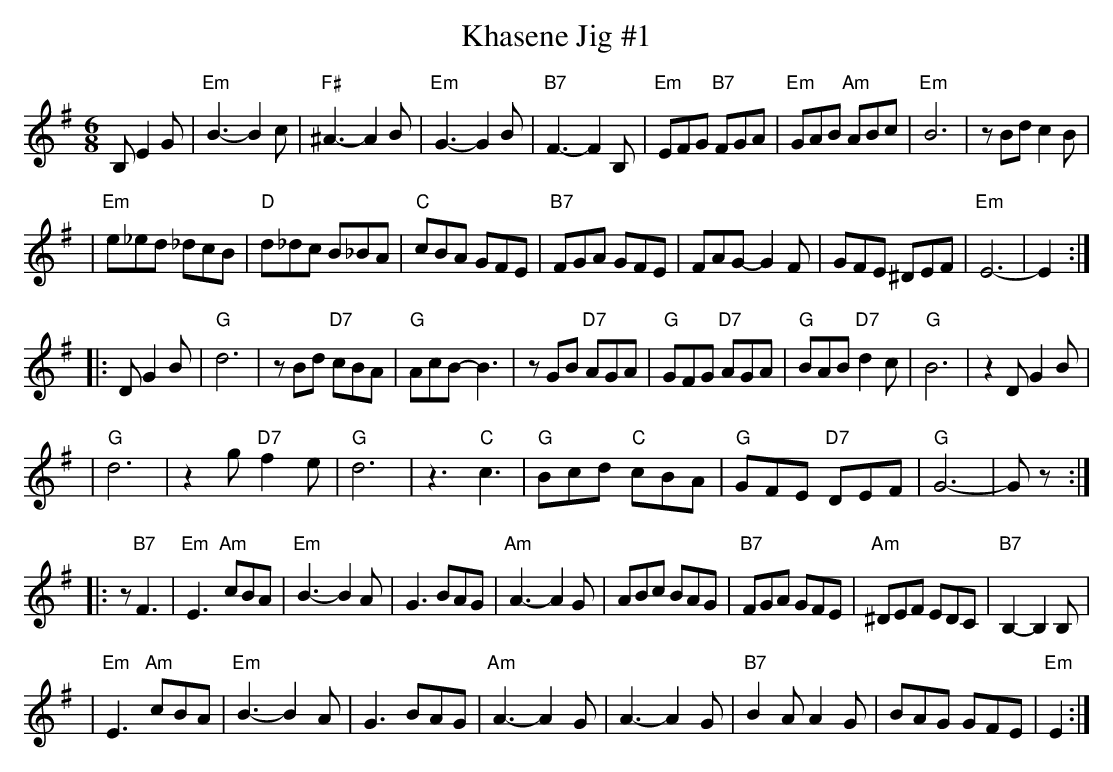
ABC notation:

X:1
T: Khasene Jig #1
M: 6/8
L: 1/8
K: Em
B, E2G \
| "Em"B3- B2c | "F#"^A3- A2B | "Em"G3- G2B | "B7"F3- F2B, \
| "Em"EFG "B7"FGA | "Em"GAB "Am"ABc | "Em"B6 | zBd c2B |
| "Em"e_ed _dcB | "D"d_dc B_BA | "C"cBA GFE | "B7"FGA GFE \
| FAG- G2F | GFE ^DEF | "Em"E6- | E2 :|
|: D G2B \
| "G"d6 | zBd "D7"cBA | "G"AcB- B3 | zGB "D7"AGA \
| "G"GFG "D7"AGA | "G"BAB "D7"d2c | "G"B6 | z2D G2B |
| "G"d6 | z2g "D7"f2e | "G"d6 | z3 "C"c3 \
| "G"Bcd "C"cBA | "G"GFE "D7"DEF | "G"G6- | Gz :|
|: z "B7"F3 \
| "Em "E3 "Am"cBA | "Em"B3- B2A | G3 BAG | "Am"A3- A2G \
| ABc BAG | "B7"FGA GFE | "Am"^DEF EDC | "B7"B,2- B,2B, |
| "Em"E3 "Am"cBA | "Em"B3- B2A | G3 BAG | "Am"A3- A2G \
| A3- A2G | "B7"B2A A2G | BAG GFE | "Em"E2 :|
